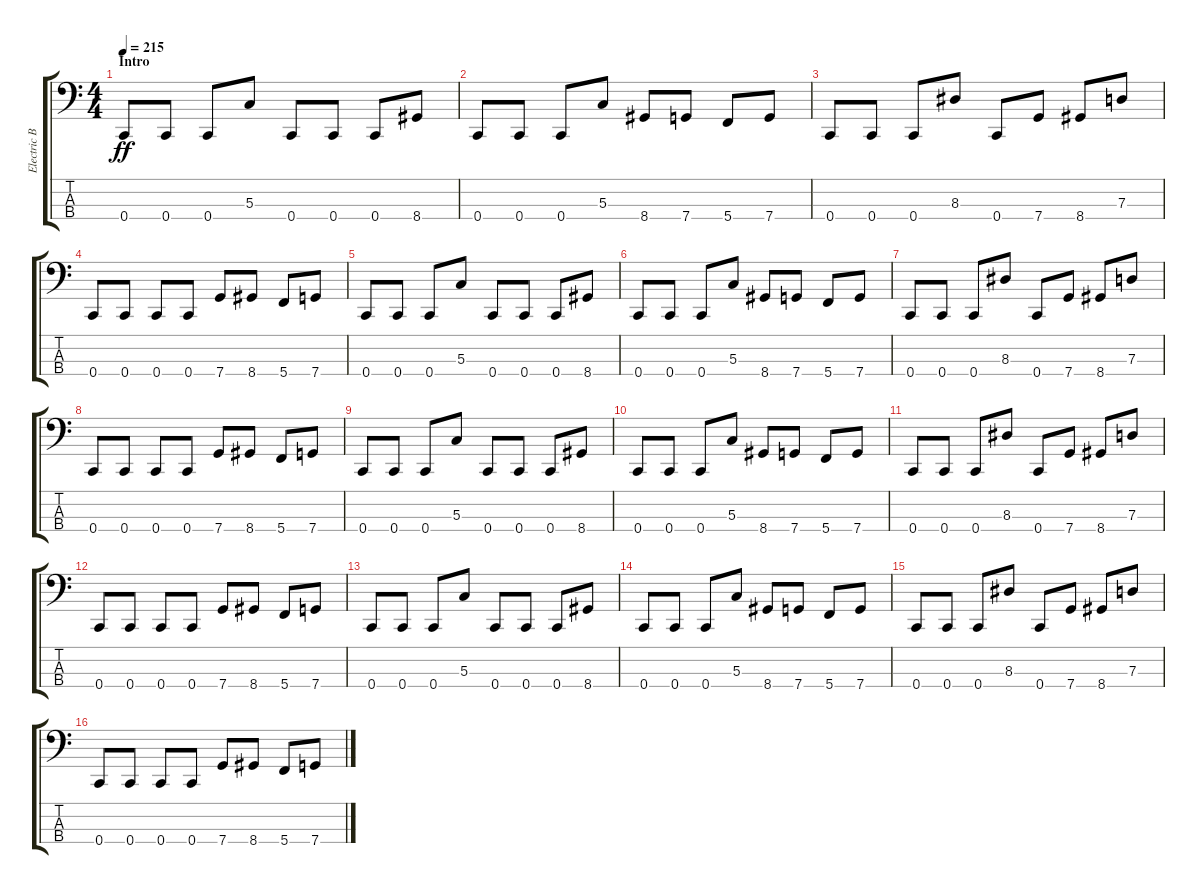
\track ("Electric Bass" "Electric B") {instrument electricbassfinger}
\staff {score tabs}
\tuning (F2 C2 G1 C1) {hide}
\ts (4 4)
\section ("" "Intro")
\tempo 215
\clef f4
\ks c
0.4.8{dy ff instrument electricbassfinger} 0.4.8 0.4.8 5.3.8 0.4.8 0.4.8 0.4.8 8.4.8 |
0.4.8 0.4.8 0.4.8 5.3.8 8.4.8 7.4.8 5.4.8 7.4.8 |
0.4.8 0.4.8 0.4.8 8.3.8 0.4.8 7.4.8 8.4.8 7.3.8 |
0.4.8 0.4.8 0.4.8 0.4.8 7.4.8 8.4.8 5.4.8 7.4.8 |
0.4.8 0.4.8 0.4.8 5.3.8 0.4.8 0.4.8 0.4.8 8.4.8 |
0.4.8 0.4.8 0.4.8 5.3.8 8.4.8 7.4.8 5.4.8 7.4.8 |
0.4.8 0.4.8 0.4.8 8.3.8 0.4.8 7.4.8 8.4.8 7.3.8 |
0.4.8 0.4.8 0.4.8 0.4.8 7.4.8 8.4.8 5.4.8 7.4.8 |
0.4.8 0.4.8 0.4.8 5.3.8 0.4.8 0.4.8 0.4.8 8.4.8 |
0.4.8 0.4.8 0.4.8 5.3.8 8.4.8 7.4.8 5.4.8 7.4.8 |
0.4.8 0.4.8 0.4.8 8.3.8 0.4.8 7.4.8 8.4.8 7.3.8 |
0.4.8 0.4.8 0.4.8 0.4.8 7.4.8 8.4.8 5.4.8 7.4.8 |
0.4.8 0.4.8 0.4.8 5.3.8 0.4.8 0.4.8 0.4.8 8.4.8 |
0.4.8 0.4.8 0.4.8 5.3.8 8.4.8 7.4.8 5.4.8 7.4.8 |
0.4.8 0.4.8 0.4.8 8.3.8 0.4.8 7.4.8 8.4.8 7.3.8 |
0.4.8 0.4.8 0.4.8 0.4.8 7.4.8 8.4.8 5.4.8 7.4.8
